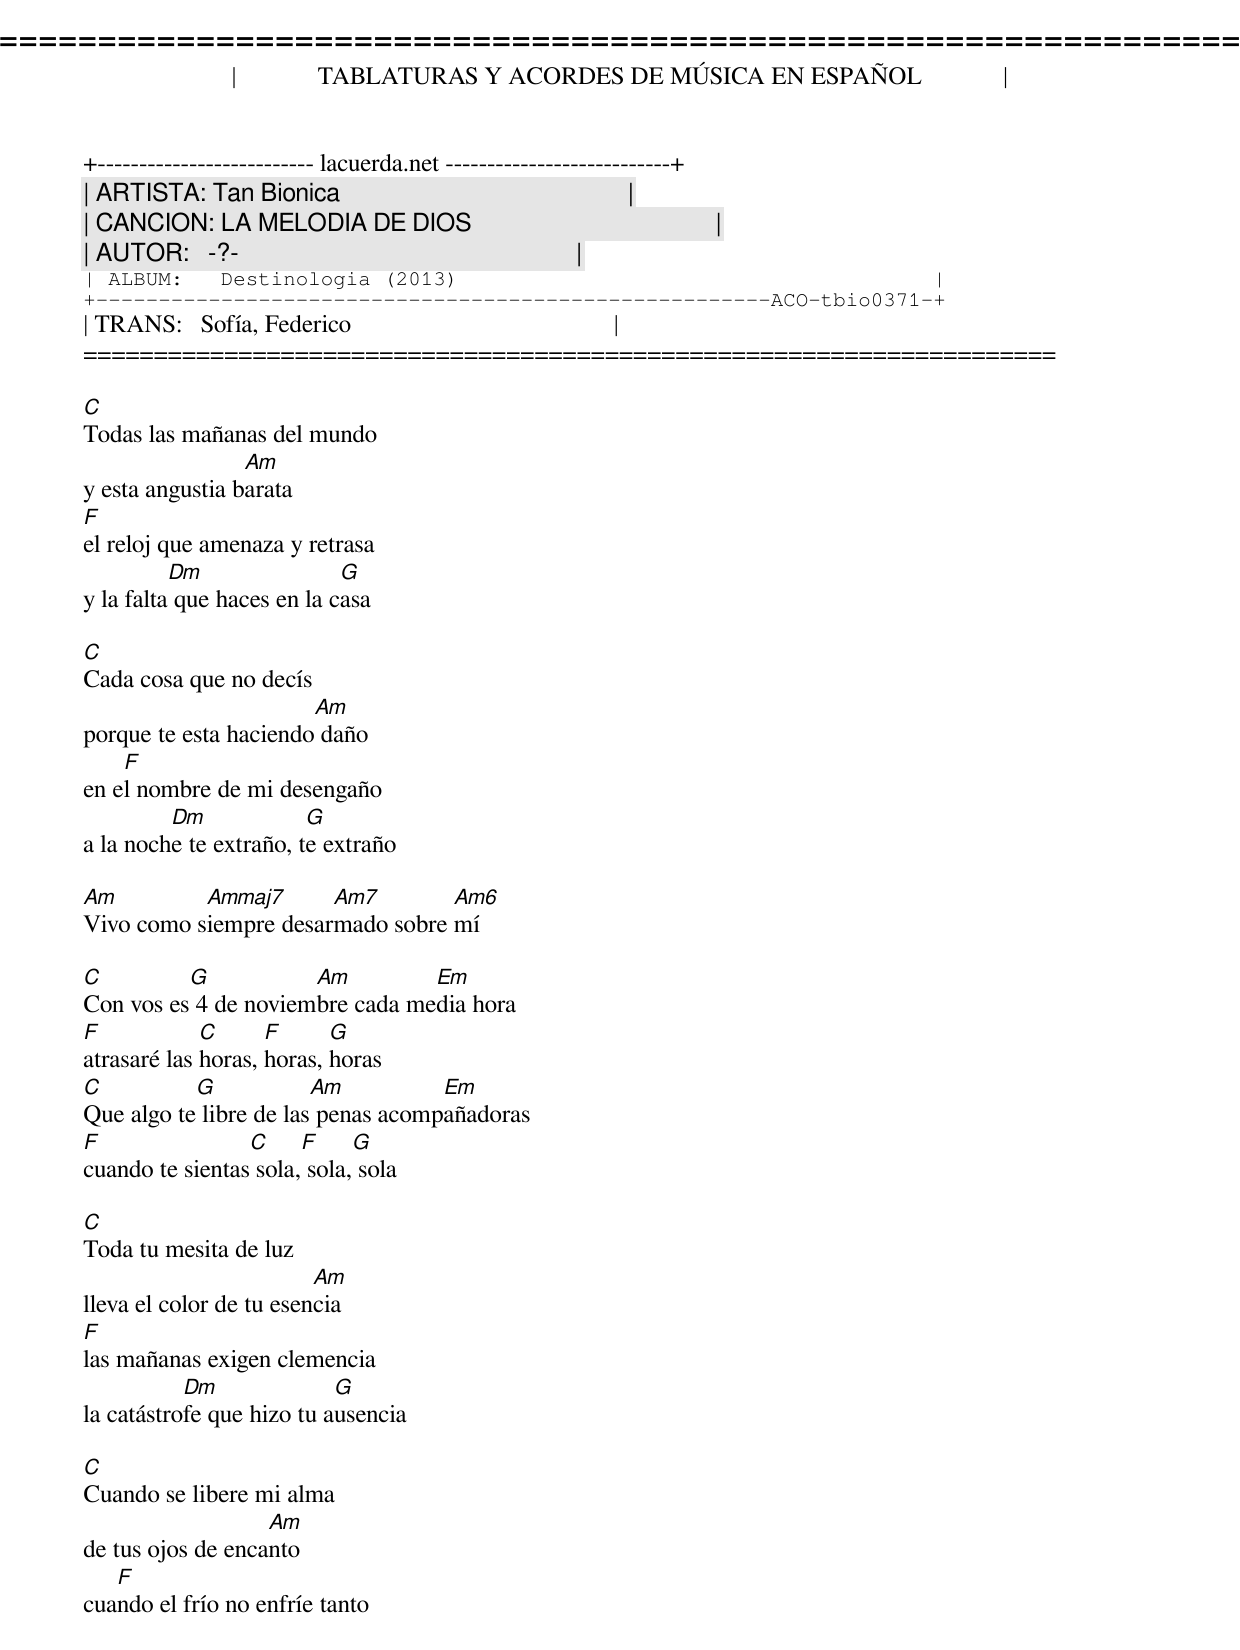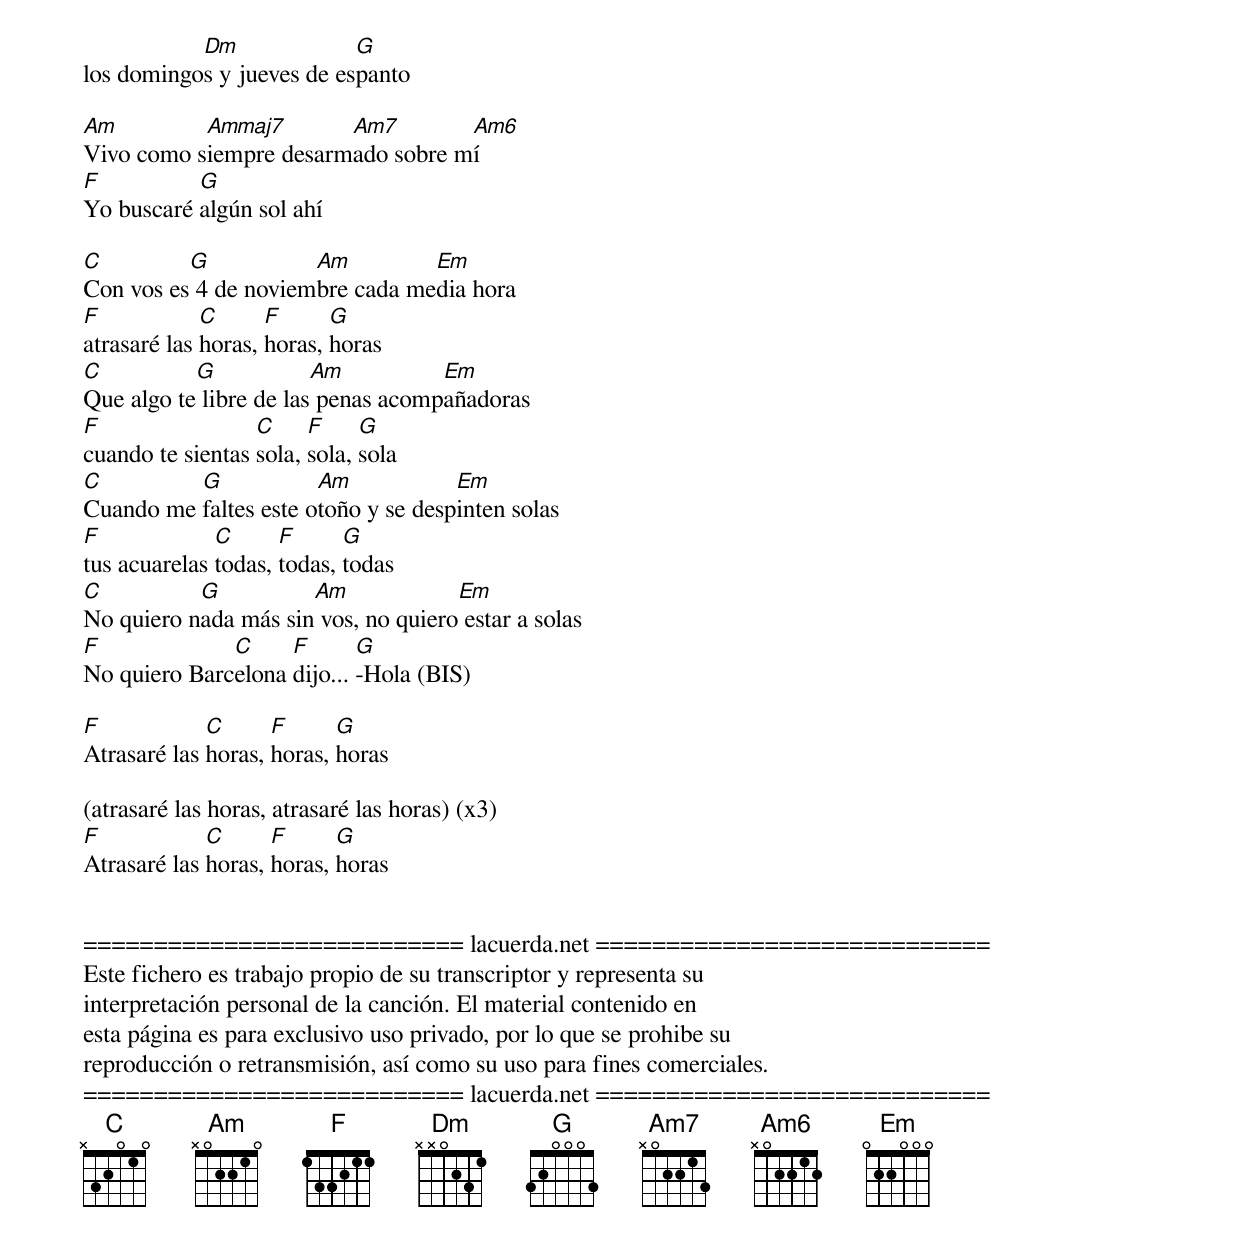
=====================================================================
|             TABLATURAS Y ACORDES DE MÚSICA EN ESPAÑOL             |
+-------------------------- lacuerda.net ---------------------------+
| ARTISTA: Tan Bionica                                              |
| CANCION: LA MELODIA DE DIOS                                       |
| AUTOR:   -?-                                                      |
| ALBUM:   Destinologia (2013)                                      |
+------------------------------------------------------ACO-tbio0371-+
| TRANS:   Sofía, Federico                                          |
=====================================================================

C
Todas las mañanas del mundo
                 Am
y esta angustia barata
F
el reloj que amenaza y retrasa
          Dm                G
y la falta que haces en la casa

C
Cada cosa que no decís
                       Am
porque te esta haciendo daño
    F
en el nombre de mi desengaño
         Dm             G
a la noche te extraño, te extraño

Am         Ammaj7      Am7        Am6
Vivo como siempre desarmado sobre mí

C         G           Am         Em
Con vos es 4 de noviembre cada media hora
F            C      F      G
atrasaré las horas, horas, horas
C          G            Am          Em
Que algo te libre de las penas acompañadoras
F                C     F     G
cuando te sientas sola, sola, sola

C
Toda tu mesita de luz
                         Am
lleva el color de tu esencia
F
las mañanas exigen clemencia
           Dm              G
la catástrofe que hizo tu ausencia

C
Cuando se libere mi alma
                   Am
de tus ojos de encanto
   F
cuando el frío no enfríe tanto
           Dm              G
los domingos y jueves de espanto

Am         Ammaj7       Am7        Am6
Vivo como siempre desarmado sobre mí
F          G
Yo buscaré algún sol ahí

C         G           Am         Em
Con vos es 4 de noviembre cada media hora
F            C      F      G
atrasaré las horas, horas, horas
C          G            Am          Em
Que algo te libre de las penas acompañadoras
F                 C     F     G
cuando te sientas sola, sola, sola
C         G            Am            Em
Cuando me faltes este otoño y se despinten solas
F             C      F      G
tus acuarelas todas, todas, todas
C          G          Am             Em
No quiero nada más sin vos, no quiero estar a solas
F             C     F       G
No quiero Barcelona dijo... -Hola (BIS)

F            C      F      G
Atrasaré las horas, horas, horas

(atrasaré las horas, atrasaré las horas) (x3)
F            C      F      G
Atrasaré las horas, horas, horas


=========================== lacuerda.net ============================
Este fichero es trabajo propio de su transcriptor y representa su
interpretación personal de la canción. El material contenido en
esta página es para exclusivo uso privado, por lo que se prohibe su
reproducción o retransmisión, así como su uso para fines comerciales.
=========================== lacuerda.net ============================
